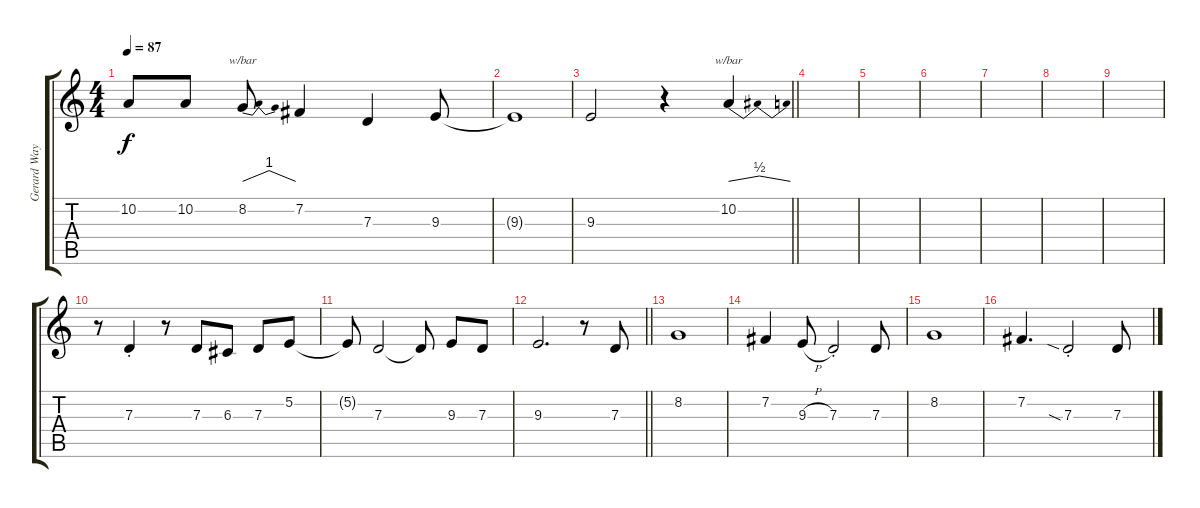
\track ("Gerard Way [Vocals]" "Gerard Way") {instrument altosax}
\staff {score tabs}
\tuning (E4 B3 G3 D3 A2 E2) {hide}
\ts (4 4)
\tempo 87
\clef g2
\ks c
10.2.8{dy f} 10.2.8 8.2.8{tbe (dip default 0 0 30 4 60 0)} 7.2.4 7.3.4 9.3.8 |
9.3{t}.1 |
\barLineRight lightlight
9.3.2 r.4 10.2.4{tbe (dip default 0 0 30 2 60 0)} |
|
|
|
|
|
|
r.8 7.3{st}.4 r.8 7.3.8 6.3.8 7.3.8 5.2.8 |
5.2{t}.8 7.3.2 7.3{t}.8 9.3.8 7.3.8 |
\barLineRight lightlight
9.3.2{d} r.8 7.3.8 |
8.2.1 |
7.2.4 9.3{h}.8 7.3{st}.2 7.3.8 |
8.2.1 |
7.2.4{d} 7.3{sia st}.2 7.3.8
